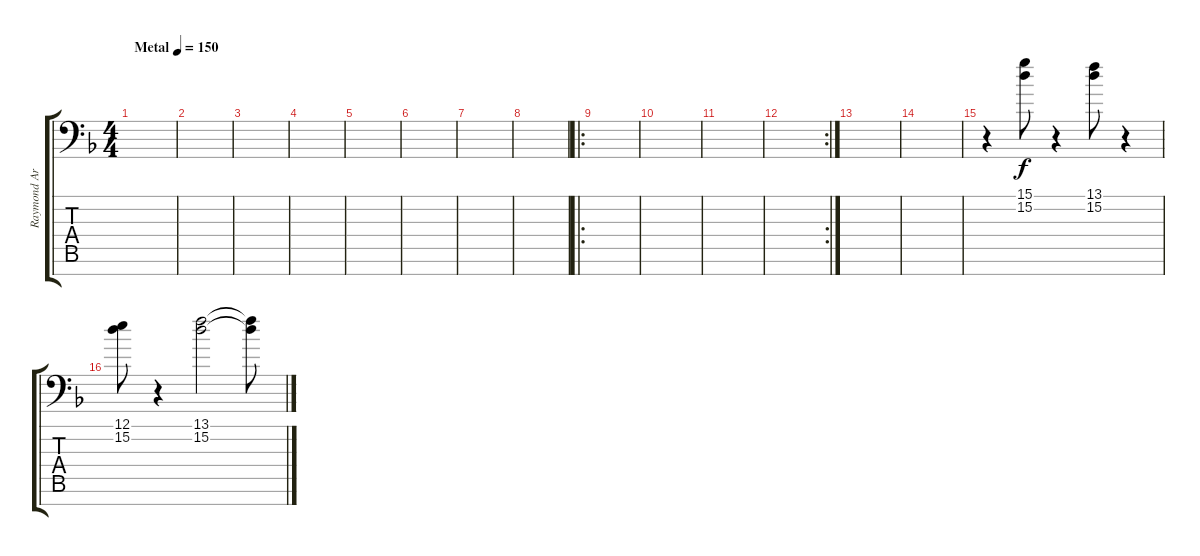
\track ("Raymond Ariasz" "Raymond Ar") {instrument synthbrass1}
\staff {score tabs}
\tuning (E4 B3 G3 D3 A2 E2 C-1) {hide}
\ts (4 4)
\tempo (150 "Metal")
\clef f4
\ks f
|
|
|
|
|
|
|
|
\ro
|
|
|
\rc 2
|
|
|
r.4{instrument synthbrass1} (15.1 15.2).8 r.4 (13.1 15.2).8 r.4 |
(12.1 15.2).8 r.4 (13.1 15.2).2 (13.1{t} 15.2{t}).8
